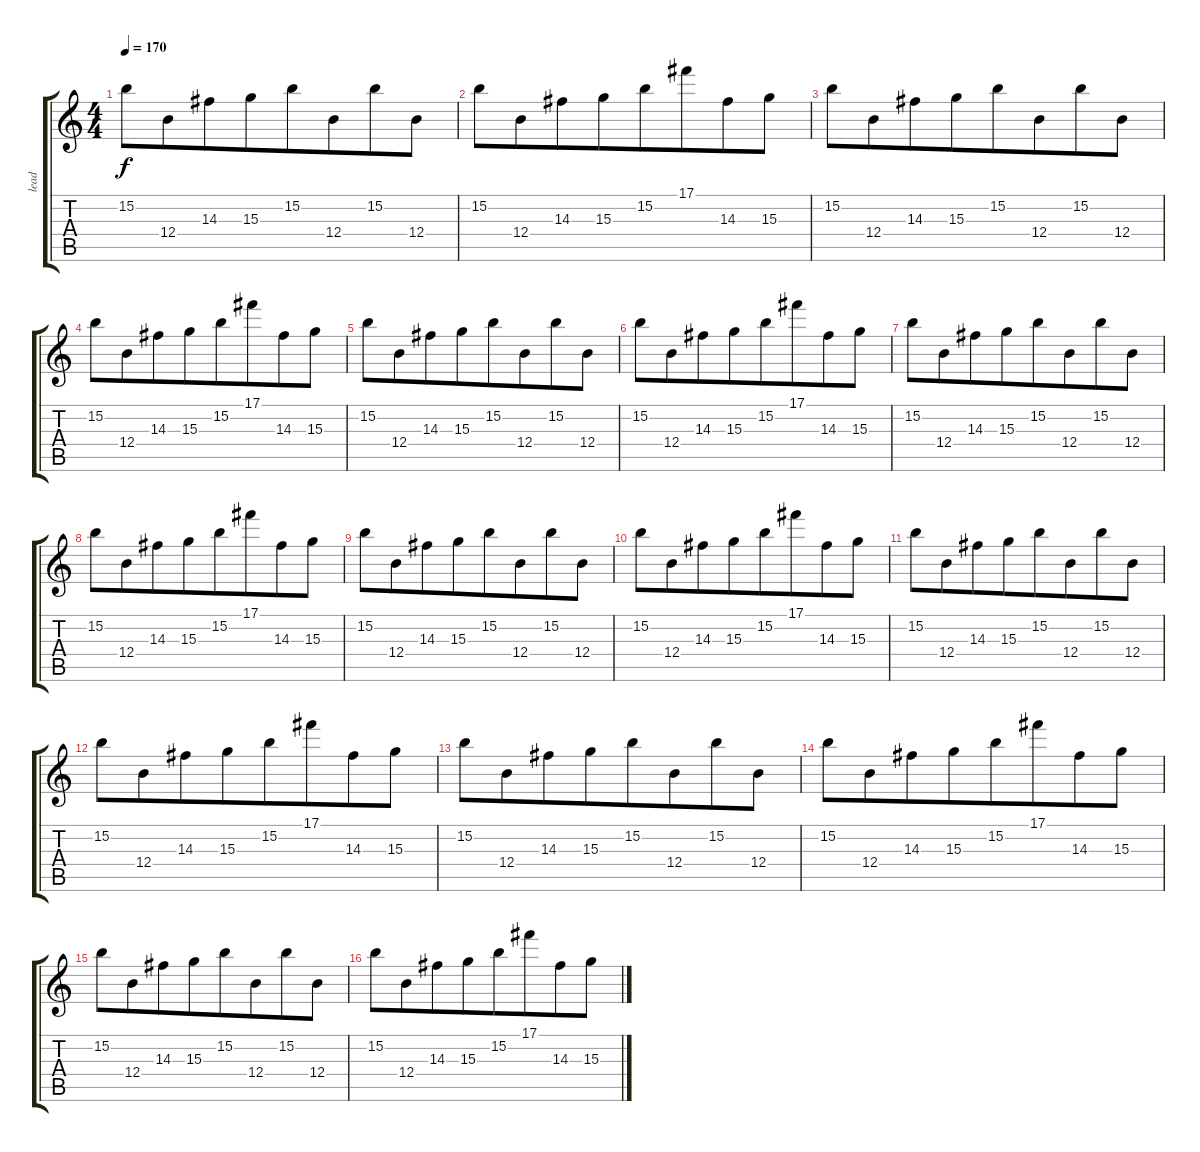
\track ("lead" "lead") {instrument overdrivenguitar}
\staff {score tabs}
\tuning (Db4 Ab3 E3 B2 Gb2 B1) {hide}
\ts (4 4)
\tempo 170
\clef g2
\ks c
15.2.8{dy f beam merge} 12.4.8{beam merge} 14.3.8{beam merge} 15.3.8{beam merge} 15.2.8{beam merge} 12.4.8{beam merge} 15.2.8{beam merge} 12.4.8 |
15.2.8{beam merge} 12.4.8{beam merge} 14.3.8{beam merge} 15.3.8{beam merge} 15.2.8{beam merge} 17.1.8{beam merge} 14.3.8{beam merge} 15.3.8 |
15.2.8{beam merge} 12.4.8{beam merge} 14.3.8{beam merge} 15.3.8{beam merge} 15.2.8{beam merge} 12.4.8{beam merge} 15.2.8{beam merge} 12.4.8 |
15.2.8{beam merge} 12.4.8{beam merge} 14.3.8{beam merge} 15.3.8{beam merge} 15.2.8{beam merge} 17.1.8{beam merge} 14.3.8{beam merge} 15.3.8 |
15.2.8{beam merge} 12.4.8{beam merge} 14.3.8{beam merge} 15.3.8{beam merge} 15.2.8{beam merge} 12.4.8{beam merge} 15.2.8{beam merge} 12.4.8 |
15.2.8{beam merge} 12.4.8{beam merge} 14.3.8{beam merge} 15.3.8{beam merge} 15.2.8{beam merge} 17.1.8{beam merge} 14.3.8{beam merge} 15.3.8 |
15.2.8{beam merge} 12.4.8{beam merge} 14.3.8{beam merge} 15.3.8{beam merge} 15.2.8{beam merge} 12.4.8{beam merge} 15.2.8{beam merge} 12.4.8 |
15.2.8{beam merge} 12.4.8{beam merge} 14.3.8{beam merge} 15.3.8{beam merge} 15.2.8{beam merge} 17.1.8{beam merge} 14.3.8{beam merge} 15.3.8 |
15.2.8{beam merge} 12.4.8{beam merge} 14.3.8{beam merge} 15.3.8{beam merge} 15.2.8{beam merge} 12.4.8{beam merge} 15.2.8{beam merge} 12.4.8 |
15.2.8{beam merge} 12.4.8{beam merge} 14.3.8{beam merge} 15.3.8{beam merge} 15.2.8{beam merge} 17.1.8{beam merge} 14.3.8{beam merge} 15.3.8 |
15.2.8{beam merge} 12.4.8{beam merge} 14.3.8{beam merge} 15.3.8{beam merge} 15.2.8{beam merge} 12.4.8{beam merge} 15.2.8{beam merge} 12.4.8 |
15.2.8{beam merge} 12.4.8{beam merge} 14.3.8{beam merge} 15.3.8{beam merge} 15.2.8{beam merge} 17.1.8{beam merge} 14.3.8{beam merge} 15.3.8 |
15.2.8{beam merge} 12.4.8{beam merge} 14.3.8{beam merge} 15.3.8{beam merge} 15.2.8{beam merge} 12.4.8{beam merge} 15.2.8{beam merge} 12.4.8 |
15.2.8{beam merge} 12.4.8{beam merge} 14.3.8{beam merge} 15.3.8{beam merge} 15.2.8{beam merge} 17.1.8{beam merge} 14.3.8{beam merge} 15.3.8 |
15.2.8{beam merge} 12.4.8{beam merge} 14.3.8{beam merge} 15.3.8{beam merge} 15.2.8{beam merge} 12.4.8{beam merge} 15.2.8{beam merge} 12.4.8 |
15.2.8{beam merge} 12.4.8{beam merge} 14.3.8{beam merge} 15.3.8{beam merge} 15.2.8{beam merge} 17.1.8{beam merge} 14.3.8{beam merge} 15.3.8
